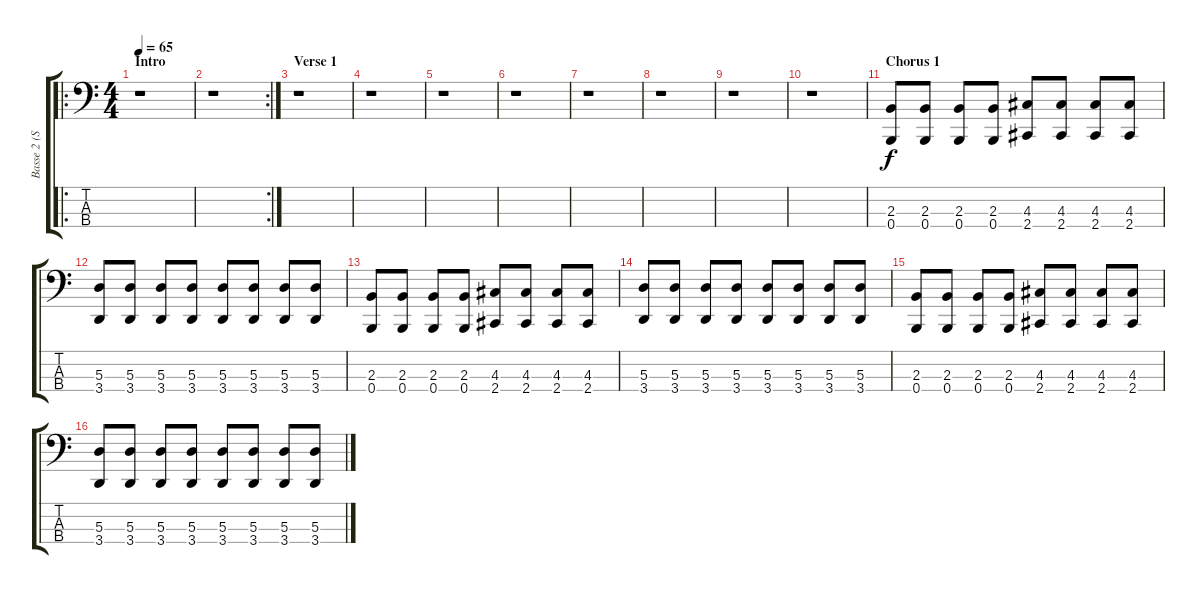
\track ("Basse 2 (Slap)" "Basse 2 (S") {instrument slapbass2}
\staff {score tabs}
\tuning (G2 D2 A1 B0) {hide}
\ro
\ts (4 4)
\section ("" "Intro")
\tempo 65
\clef f4
\ks c
r.1{dy f instrument slapbass2} |
\rc 2
r.1 |
\section ("" "Verse 1")
r.1 |
r.1 |
r.1 |
r.1 |
r.1 |
r.1 |
r.1 |
r.1 |
\section ("" "Chorus 1")
(2.3 0.4).8 (2.3 0.4).8 (2.3 0.4).8 (2.3 0.4).8 (4.3 2.4).8 (4.3 2.4).8 (4.3 2.4).8 (4.3 2.4).8 |
(5.3 3.4).8 (5.3 3.4).8 (5.3 3.4).8 (5.3 3.4).8 (5.3 3.4).8 (5.3 3.4).8 (5.3 3.4).8 (5.3 3.4).8 |
(2.3 0.4).8 (2.3 0.4).8 (2.3 0.4).8 (2.3 0.4).8 (4.3 2.4).8 (4.3 2.4).8 (4.3 2.4).8 (4.3 2.4).8 |
(5.3 3.4).8 (5.3 3.4).8 (5.3 3.4).8 (5.3 3.4).8 (5.3 3.4).8 (5.3 3.4).8 (5.3 3.4).8 (5.3 3.4).8 |
(2.3 0.4).8 (2.3 0.4).8 (2.3 0.4).8 (2.3 0.4).8 (4.3 2.4).8 (4.3 2.4).8 (4.3 2.4).8 (4.3 2.4).8 |
(5.3 3.4).8 (5.3 3.4).8 (5.3 3.4).8 (5.3 3.4).8 (5.3 3.4).8 (5.3 3.4).8 (5.3 3.4).8 (5.3 3.4).8
